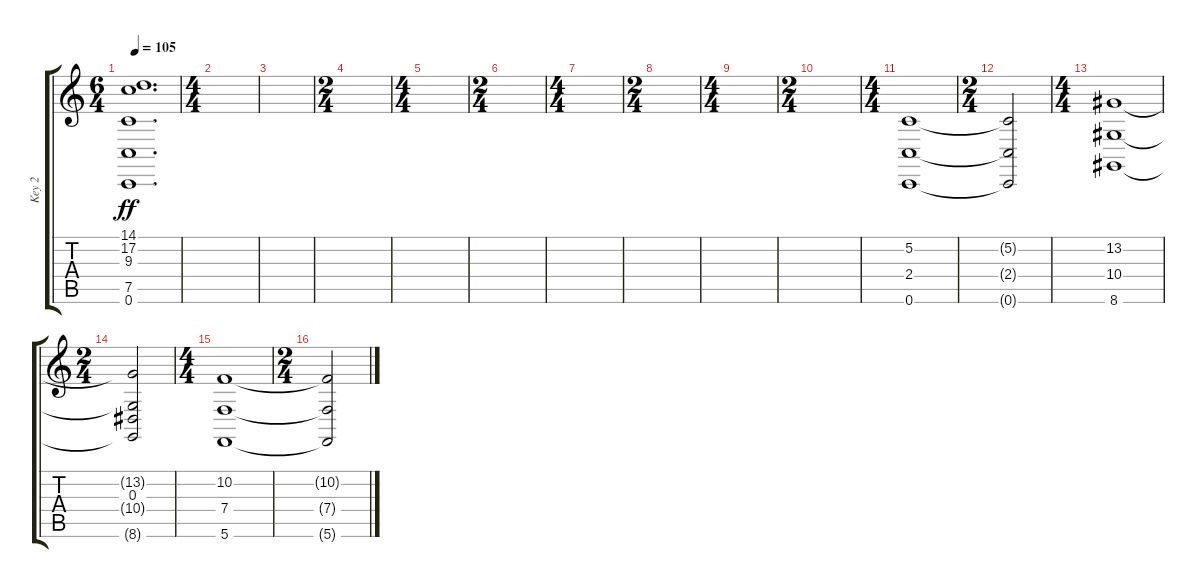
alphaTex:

\track ("Key 2" "Key 2") {instrument tremolostrings}
\staff {score tabs}
\tuning (C4 G3 Eb3 Bb2 F2 C2) {hide}
\ts (6 4)
\tempo 105
\clef g2
\ks c
(14.1 17.2 9.3 7.5 0.6).1{d dy ff} |
\ts (4 4)
|
|
\ts (2 4)
|
\ts (4 4)
|
\ts (2 4)
|
\ts (4 4)
|
\ts (2 4)
|
\ts (4 4)
|
\ts (2 4)
|
\ts (4 4)
(5.2 2.4 0.6).1 |
\ts (2 4)
(5.2{t} 2.4{t} 0.6{t}).2 |
\ts (4 4)
(13.2 10.4 8.6).1 |
\ts (2 4)
(13.2{t} 0.3 10.4{t} 8.6{t}).2 |
\ts (4 4)
(10.2 7.4 5.6).1 |
\ts (2 4)
(10.2{t} 7.4{t} 5.6{t}).2
